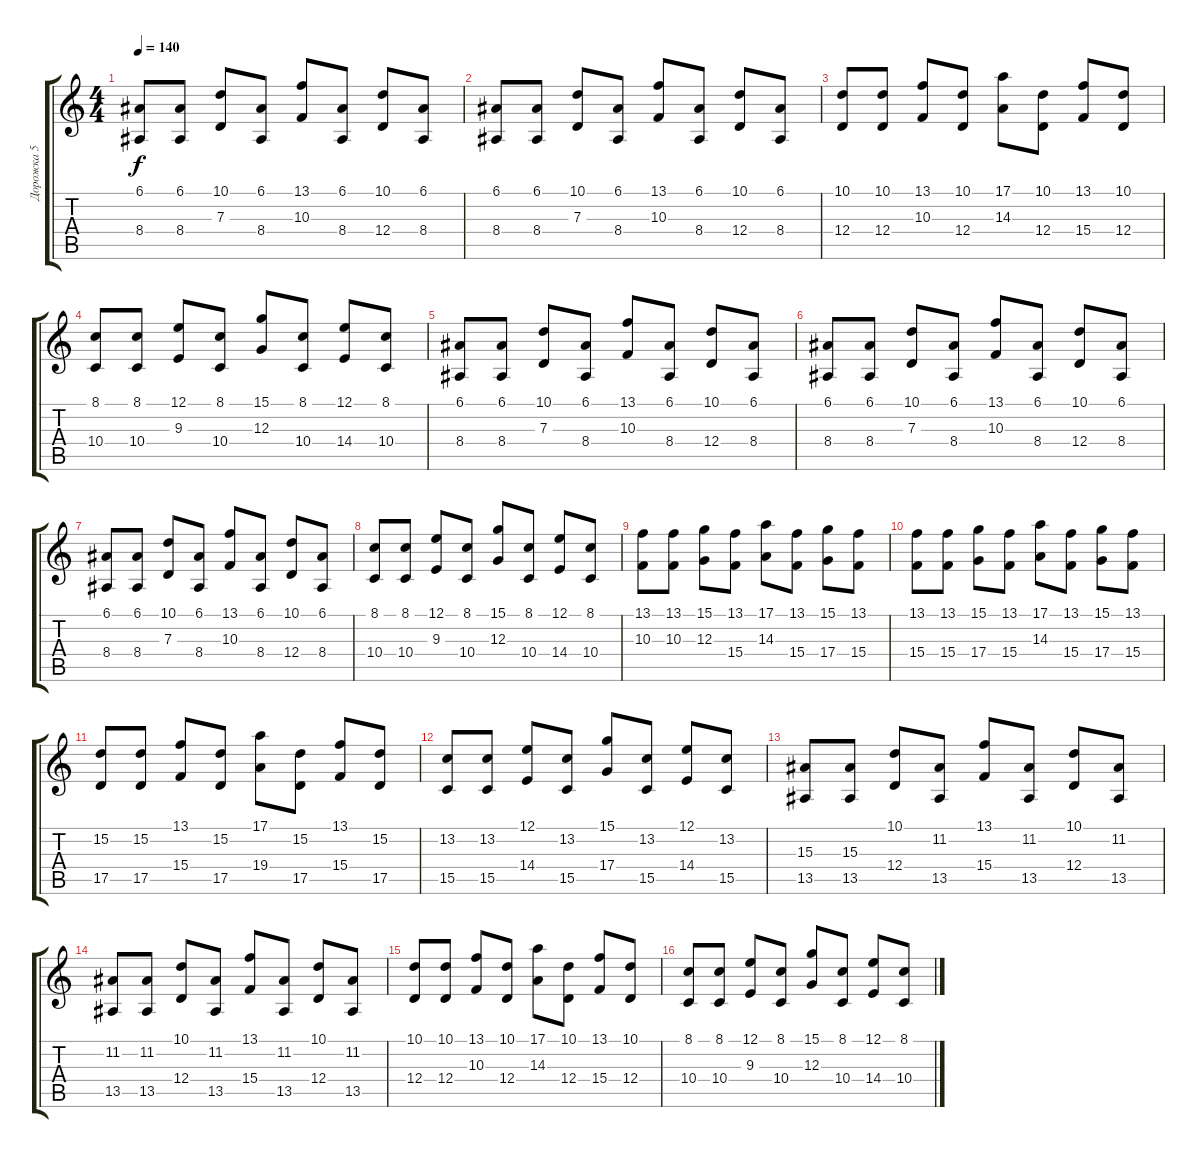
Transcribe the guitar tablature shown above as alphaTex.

\track ("Дорожка 5" "Дорожка 5") {instrument stringensemble1}
\staff {score tabs}
\tuning (E4 B3 G3 D3 A2 E2) {hide}
\ts (4 4)
\tempo 140
\clef g2
\ks c
(6.1 8.4).8{dy f} (6.1 8.4).8 (10.1 7.3).8 (6.1 8.4).8 (13.1 10.3).8 (6.1 8.4).8 (10.1 12.4).8 (6.1 8.4).8 |
(6.1 8.4).8 (6.1 8.4).8 (10.1 7.3).8 (6.1 8.4).8 (13.1 10.3).8 (6.1 8.4).8 (10.1 12.4).8 (6.1 8.4).8 |
(10.1 12.4).8{volume 12} (10.1 12.4).8 (13.1 10.3).8 (10.1 12.4).8 (17.1 14.3).8 (10.1 12.4).8 (13.1 15.4).8 (10.1 12.4).8 |
(8.1 10.4).8 (8.1 10.4).8 (12.1 9.3).8 (8.1 10.4).8 (15.1 12.3).8 (8.1 10.4).8 (12.1 14.4).8 (8.1 10.4).8 |
(6.1 8.4).8 (6.1 8.4).8 (10.1 7.3).8 (6.1 8.4).8 (13.1 10.3).8 (6.1 8.4).8 (10.1 12.4).8 (6.1 8.4).8 |
(6.1 8.4).8 (6.1 8.4).8 (10.1 7.3).8 (6.1 8.4).8 (13.1 10.3).8 (6.1 8.4).8 (10.1 12.4).8 (6.1 8.4).8 |
(6.1 8.4).8 (6.1 8.4).8 (10.1 7.3).8 (6.1 8.4).8 (13.1 10.3).8 (6.1 8.4).8 (10.1 12.4).8 (6.1 8.4).8 |
(8.1 10.4).8 (8.1 10.4).8 (12.1 9.3).8 (8.1 10.4).8 (15.1 12.3).8 (8.1 10.4).8 (12.1 14.4).8 (8.1 10.4).8 |
(13.1 10.3).8 (13.1 10.3).8 (15.1 12.3).8 (13.1 15.4).8 (17.1 14.3).8 (13.1 15.4).8 (15.1 17.4).8 (13.1 15.4).8 |
(13.1 15.4).8 (13.1 15.4).8 (15.1 17.4).8 (13.1 15.4).8 (17.1 14.3).8 (13.1 15.4).8 (15.1 17.4).8 (13.1 15.4).8 |
(15.2 17.5).8{volume 12} (15.2 17.5).8 (13.1 15.4).8 (15.2 17.5).8 (17.1 19.4).8 (15.2 17.5).8 (13.1 15.4).8 (15.2 17.5).8 |
(13.2 15.5).8 (13.2 15.5).8 (12.1 14.4).8 (13.2 15.5).8 (15.1 17.4).8 (13.2 15.5).8 (12.1 14.4).8 (13.2 15.5).8 |
(15.3 13.5).8 (15.3 13.5).8 (10.1 12.4).8 (11.2 13.5).8 (13.1 15.4).8 (11.2 13.5).8 (10.1 12.4).8 (11.2 13.5).8 |
(11.2 13.5).8 (11.2 13.5).8 (10.1 12.4).8 (11.2 13.5).8 (13.1 15.4).8 (11.2 13.5).8 (10.1 12.4).8 (11.2 13.5).8 |
(10.1 12.4).8{volume 12} (10.1 12.4).8 (13.1 10.3).8 (10.1 12.4).8 (17.1 14.3).8 (10.1 12.4).8 (13.1 15.4).8 (10.1 12.4).8 |
(8.1 10.4).8 (8.1 10.4).8 (12.1 9.3).8 (8.1 10.4).8 (15.1 12.3).8 (8.1 10.4).8 (12.1 14.4).8 (8.1 10.4).8
